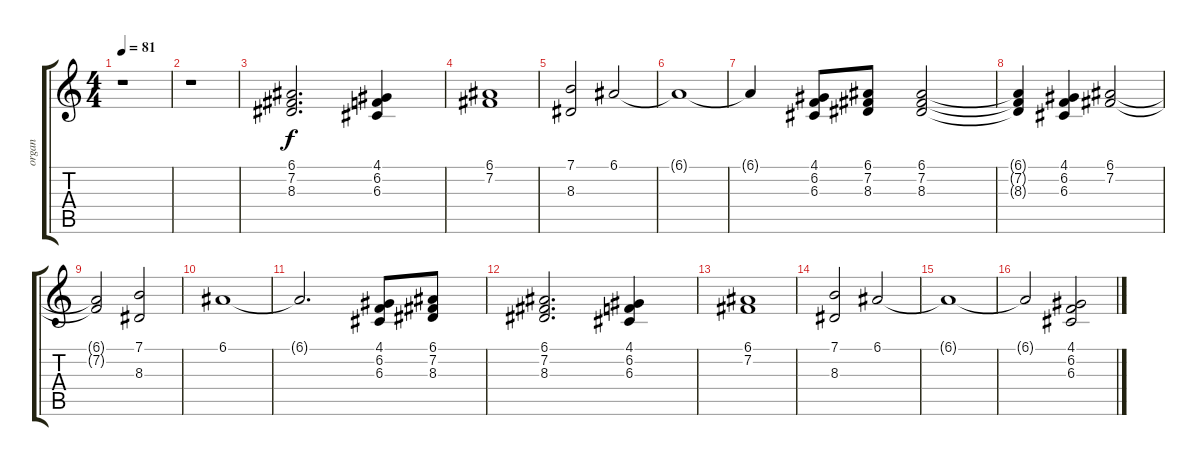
\track ("organ   " "organ   ") {instrument percussiveorgan}
\staff {score tabs}
\tuning (E4 B3 G3 D3 A2 E2) {hide}
\ts (4 4)
\tempo 81
\clef g2
\ks c
r.1{dy f instrument percussiveorgan} |
r.1 |
(6.1 7.2 8.3).2{d} (4.1 6.2 6.3).4 |
(6.1 7.2).1 |
(7.1 8.3).2 6.1.2 |
6.1{t}.1 |
6.1{t}.4 (4.1 6.2 6.3).8 (6.1 7.2 8.3).8 (6.1 7.2 8.3).2 |
(6.1{t} 7.2{t} 8.3{t}).4 (4.1 6.2 6.3).4 (6.1 7.2).2 |
(6.1{t} 7.2{t}).2 (7.1 8.3).2 |
6.1.1 |
6.1{t}.2{d} (4.1 6.2 6.3).8 (6.1 7.2 8.3).8 |
(6.1 7.2 8.3).2{d} (4.1 6.2 6.3).4 |
(6.1 7.2).1 |
(7.1 8.3).2 6.1.2 |
6.1{t}.1 |
6.1{t}.2 (4.1 6.2 6.3).2
